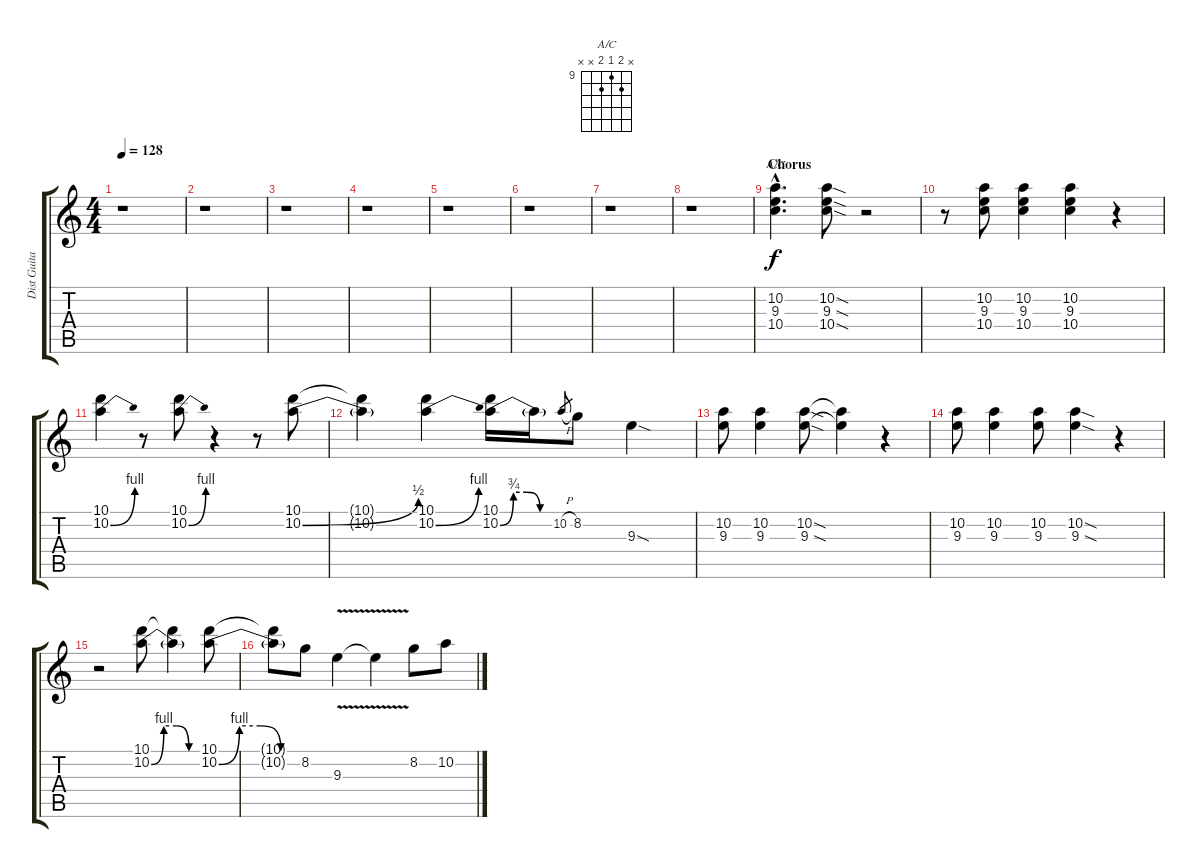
\track ("Dist Guitar" "Dist Guita") {instrument distortionguitar}
\staff {score tabs}
\tuning (E4 B3 G3 D3 A2 E2) {hide}
\chord ("A/C" x 10 9 10 x x) {firstfret 9}
\ts (4 4)
\tempo 128
\clef g2
\ks c
r.1{dy f} |
r.1 |
r.1 |
r.1 |
r.1 |
r.1 |
r.1 |
r.1 |
\section ("" "Chorus")
(10.2{hac} 9.3{hac} 10.4{hac}).4{d ch "A/C"} (10.2{sod} 9.3{sod} 10.4{sod}).8 r.2 |
r.8 (10.2 9.3 10.4).8 (10.2 9.3 10.4).4 (10.2 9.3 10.4).4 r.4 |
(10.1 10.2{be (bend 0 0 60 4)}).4 r.8 (10.1 10.2{be (bend 0 0 60 4)}).8 r.4 r.8 (10.1 10.2{be (bend 0 0 60 2)}).8 |
(10.1{t} 10.2{t}).4 (10.1 10.2{be (bend 0 0 60 4)}).4 (10.1 10.2{be (custom 0 0 15 3 30 3 45 0 60 0)}).16 10.2{t}.16 10.2{h}.8{gr} 8.2.8 9.3{sod}.4 |
(10.2 9.3).8 (10.2 9.3).4 (10.2{sod} 9.3{sod}).8 (10.2{t} 9.3{t}).4 r.4 |
(10.2 9.3).8 (10.2 9.3).4 (10.2 9.3).8 (10.2{sod} 9.3{sod}).4 r.4 |
r.2 (10.1 10.2{be (custom 0 0 15 4 30 4 45 0 60 0)}).8 (10.1{t} 10.2{t}).4 (10.1 10.2{be (custom 0 0 15 4 30 4 45 0 60 0)}).8 |
(10.1{t} 10.2{t}).8 8.2.8 9.3{v}.4 9.3{t}.4 8.2.8 10.2.8
